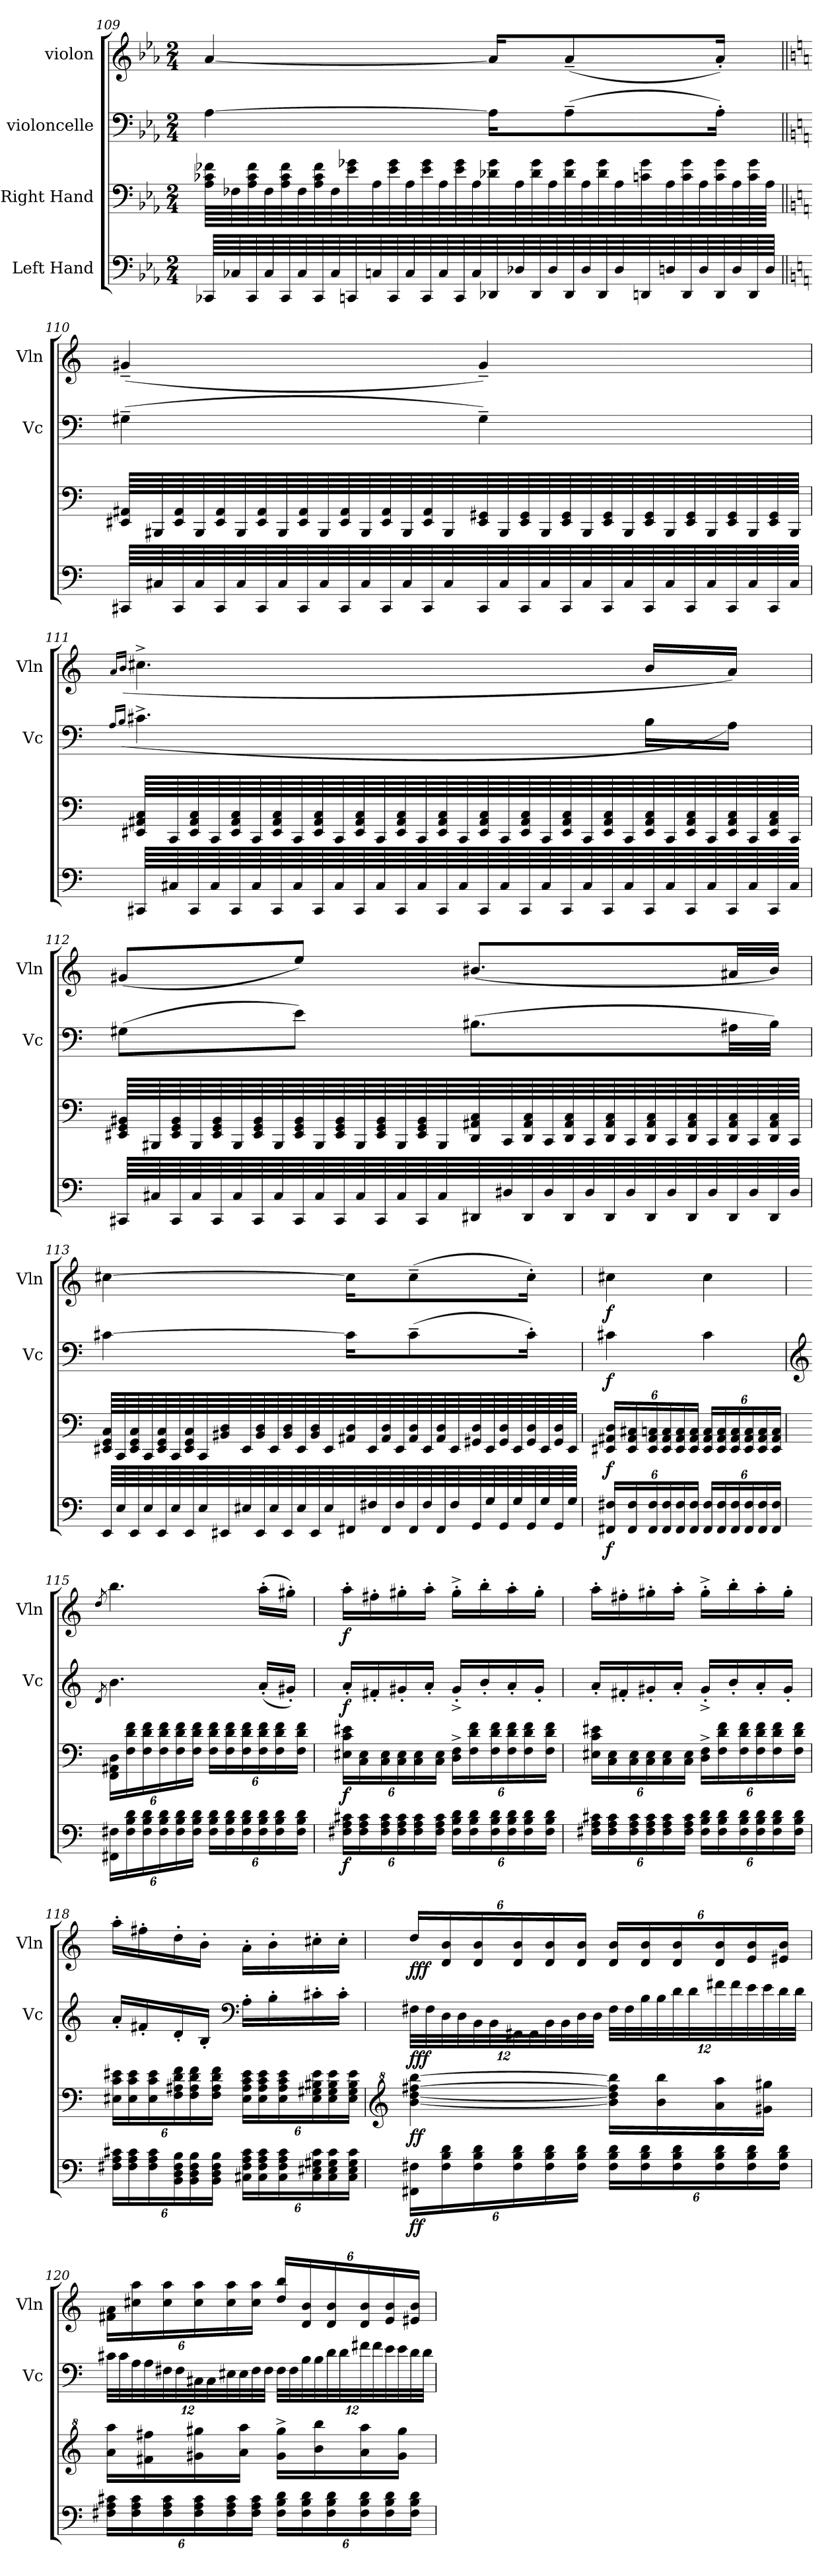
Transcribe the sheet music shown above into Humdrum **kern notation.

**kern	**dynam	**kern	**dynam	**kern	**dynam	**kern	**dynam
*part4	*part4	*part3	*part3	*part2	*part2	*part1	*part1
*staff4	*staff4	*staff3	*staff3	*staff2	*staff2	*staff1	*staff1
*I"Left Hand	*	*I"Right Hand	*	*I"violoncelle	*	*I"violon	*
*	*	*	*	*I'Vc	*	*I'Vln	*
!!LO:PB:g=z
*clefF4	*	*clefF4	*	*clefF4	*	*clefG2	*
*k[b-e-a-]	*	*k[b-e-a-]	*	*k[b-e-a-]	*	*k[b-e-a-]	*
*M2/4	*	*M2/4	*	*M2/4	*	*M2/4	*
=109	=109	=109	=109	=109	=109	=109	=109
64CC-X/LLLL	.	64A-\ 64c-X\ 64f-X\LLLL	.	[4A-\	.	[4a-/	.
64C-X/	.	64F-X\	.	.	.	.	.
64CC-/	.	64A-\ 64c-\ 64f-\	.	.	.	.	.
64C-/	.	64F-\	.	.	.	.	.
64CC-/	.	64A-\ 64c-\ 64f-\	.	.	.	.	.
64C-/	.	64F-\	.	.	.	.	.
64CC-/	.	64A-\ 64c-\ 64f-\	.	.	.	.	.
64C-/	.	64F-\	.	.	.	.	.
64CCn/	.	64e-\ 64g-X\	.	.	.	.	.
64Cn/	.	64A-\	.	.	.	.	.
64CC/	.	64e-\ 64g-\	.	.	.	.	.
64C/	.	64A-\	.	.	.	.	.
64CC/	.	64e-\ 64g-\	.	.	.	.	.
64C/	.	64A-\	.	.	.	.	.
64CC/	.	64e-\ 64g-\	.	.	.	.	.
64C/	.	64A-\	.	.	.	.	.
64DD-X/	.	64d-X\ 64g-\	.	16A-\KL]	.	16a-/KL]	.
64D-X/	.	64A-\	.	.	.	.	.
64DD-/	.	64d-\ 64g-\	.	.	.	.	.
64D-/	.	64A-\	.	.	.	.	.
64DD-/	.	64d-\ 64g-\	.	(>8A-~\	.	(<8a-~/	.
64D-/	.	64A-\	.	.	.	.	.
64DD-/	.	64d-\ 64g-\	.	.	.	.	.
64D-/	.	64A-\	.	.	.	.	.
64DDn/	.	64cn\ 64g-\	.	.	.	.	.
64Dn/	.	64A-\	.	.	.	.	.
64DD/	.	64c\ 64g-\	.	.	.	.	.
64D/	.	64A-\	.	.	.	.	.
64DD/	.	64c\ 64g-\	.	16A-'\Jk)	.	16a-'/Jk)	.
64D/	.	64A-\	.	.	.	.	.
64DD/	.	64c\ 64g-\	.	.	.	.	.
64D/JJJJ	.	64A-\JJJJ	.	.	.	.	.
!!LO:LB:g=z
=110||	=110||	=110||	=110||	=110||	=110||	=110||	=110||
*k[]	*	*k[]	*	*k[]	*	*k[]	*
64CC#X/LLLL	.	64EE#X/ 64AA#X/LLLL	.	(>4G#X~\	.	(<4g#X~/	.
64C#X/	.	64BBB#X/	.	.	.	.	.
64CC#/	.	64EE#/ 64AA#/	.	.	.	.	.
64C#/	.	64BBB#/	.	.	.	.	.
64CC#/	.	64EE#/ 64AA#/	.	.	.	.	.
64C#/	.	64BBB#/	.	.	.	.	.
64CC#/	.	64EE#/ 64AA#/	.	.	.	.	.
64C#/	.	64BBB#/	.	.	.	.	.
64CC#/	.	64EE#/ 64AA#/	.	.	.	.	.
64C#/	.	64BBB#/	.	.	.	.	.
64CC#/	.	64EE#/ 64AA#/	.	.	.	.	.
64C#/	.	64BBB#/	.	.	.	.	.
64CC#/	.	64EE#/ 64AA#/	.	.	.	.	.
64C#/	.	64BBB#/	.	.	.	.	.
64CC#/	.	64EE#/ 64AA#/	.	.	.	.	.
64C#/	.	64BBB#/	.	.	.	.	.
64CC#/	.	64EE#/ 64GG#X/	.	4G#~\)	.	4g#~/)	.
64C#/	.	64BBB#/	.	.	.	.	.
64CC#/	.	64EE#/ 64GG#/	.	.	.	.	.
64C#/	.	64BBB#/	.	.	.	.	.
64CC#/	.	64EE#/ 64GG#/	.	.	.	.	.
64C#/	.	64BBB#/	.	.	.	.	.
64CC#/	.	64EE#/ 64GG#/	.	.	.	.	.
64C#/	.	64BBB#/	.	.	.	.	.
64CC#/	.	64EE#/ 64GG#/	.	.	.	.	.
64C#/	.	64BBB#/	.	.	.	.	.
64CC#/	.	64EE#/ 64GG#/	.	.	.	.	.
64C#/	.	64BBB#/	.	.	.	.	.
64CC#/	.	64EE#/ 64GG#/	.	.	.	.	.
64C#/	.	64BBB#/	.	.	.	.	.
64CC#/	.	64EE#/ 64GG#/	.	.	.	.	.
64C#/JJJJ	.	64BBB#/JJJJ	.	.	.	.	.
!!LO:LB:g=z
=111	=111	=111	=111	=111	=111	=111	=111
.	.	.	.	16qA/LL	.	16qa/LL	.
.	.	.	.	(<16qB/JJ	.	(<16qb/JJ	.
64CC#X/LLLL	.	64EE#X/ 64AA#X/ 64C/LLLL	.	4.c#X^\	.	4.cc#X^\	.
64C#X/	.	64CC/	.	.	.	.	.
64CC#/	.	64EE#/ 64AA#/ 64C/	.	.	.	.	.
64C#/	.	64CC/	.	.	.	.	.
64CC#/	.	64EE#/ 64AA#/ 64C/	.	.	.	.	.
64C#/	.	64CC/	.	.	.	.	.
64CC#/	.	64EE#/ 64AA#/ 64C/	.	.	.	.	.
64C#/	.	64CC/	.	.	.	.	.
64CC#/	.	64EE#/ 64AA#/ 64C/	.	.	.	.	.
64C#/	.	64CC/	.	.	.	.	.
64CC#/	.	64EE#/ 64AA#/ 64C/	.	.	.	.	.
64C#/	.	64CC/	.	.	.	.	.
64CC#/	.	64EE#/ 64AA#/ 64C/	.	.	.	.	.
64C#/	.	64CC/	.	.	.	.	.
64CC#/	.	64EE#/ 64AA#/ 64C/	.	.	.	.	.
64C#/	.	64CC/	.	.	.	.	.
64CC#/	.	64EE#/ 64AA#/ 64C/	.	.	.	.	.
64C#/	.	64CC/	.	.	.	.	.
64CC#/	.	64EE#/ 64AA#/ 64C/	.	.	.	.	.
64C#/	.	64CC/	.	.	.	.	.
64CC#/	.	64EE#/ 64AA#/ 64C/	.	.	.	.	.
64C#/	.	64CC/	.	.	.	.	.
64CC#/	.	64EE#/ 64AA#/ 64C/	.	.	.	.	.
64C#/	.	64CC/	.	.	.	.	.
64CC#/	.	64EE#/ 64AA#/ 64C/	.	16B\LL	.	16b/LL	.
64C#/	.	64CC/	.	.	.	.	.
64CC#/	.	64EE#/ 64AA#/ 64C/	.	.	.	.	.
64C#/	.	64CC/	.	.	.	.	.
64CC#/	.	64EE#/ 64AA#/ 64C/	.	16A\JJ)	.	16a/JJ)	.
64C#/	.	64CC/	.	.	.	.	.
64CC#/	.	64EE#/ 64AA#/ 64C/	.	.	.	.	.
64C#/JJJJ	.	64CC/JJJJ	.	.	.	.	.
!!LO:PB:g=z
=112	=112	=112	=112	=112	=112	=112	=112
64CC#X/LLLL	.	64EE#X/ 64GG/ 64BB#X/LLLL	.	(>8G#X\L	.	(<8g#X/L	.
64C#X/	.	64BBB#X/	.	.	.	.	.
64CC#/	.	64EE#/ 64GG/ 64BB#/	.	.	.	.	.
64C#/	.	64BBB#/	.	.	.	.	.
64CC#/	.	64EE#/ 64GG/ 64BB#/	.	.	.	.	.
64C#/	.	64BBB#/	.	.	.	.	.
64CC#/	.	64EE#/ 64GG/ 64BB#/	.	.	.	.	.
64C#/	.	64BBB#/	.	.	.	.	.
64CC#/	.	64EE#/ 64GG/ 64BB#/	.	8e\J)	.	8ee/J)	.
64C#/	.	64BBB#/	.	.	.	.	.
64CC#/	.	64EE#/ 64GG/ 64BB#/	.	.	.	.	.
64C#/	.	64BBB#/	.	.	.	.	.
64CC#/	.	64EE#/ 64GG/ 64BB#/	.	.	.	.	.
64C#/	.	64BBB#/	.	.	.	.	.
64CC#/	.	64EE#/ 64GG/ 64BB#/	.	.	.	.	.
64C#/	.	64BBB#/	.	.	.	.	.
64DD#X/	.	64DD/ 64AA#X/ 64C/	.	(>8.B#X\L	.	(<8.b#X/L	.
64D#X/	.	64CC/	.	.	.	.	.
64DD#/	.	64DD/ 64AA#/ 64C/	.	.	.	.	.
64D#/	.	64CC/	.	.	.	.	.
64DD#/	.	64DD/ 64AA#/ 64C/	.	.	.	.	.
64D#/	.	64CC/	.	.	.	.	.
64DD#/	.	64DD/ 64AA#/ 64C/	.	.	.	.	.
64D#/	.	64CC/	.	.	.	.	.
64DD#/	.	64DD/ 64AA#/ 64C/	.	.	.	.	.
64D#/	.	64CC/	.	.	.	.	.
64DD#/	.	64DD/ 64AA#/ 64C/	.	.	.	.	.
64D#/	.	64CC/	.	.	.	.	.
64DD#/	.	64DD/ 64AA#/ 64C/	.	32A#X\LL	.	32a#X/LL	.
64D#/	.	64CC/	.	.	.	.	.
64DD#/	.	64DD/ 64AA#/ 64C/	.	32B#\JJJ)	.	32b#/JJJ)	.
64D#/JJJJ	.	64CC/JJJJ	.	.	.	.	.
!!LO:LB:g=z
=113	=113	=113	=113	=113	=113	=113	=113
64EE/LLLL	.	64EE#X/ 64GG/ 64C/LLLL	.	[4c#X\	.	[4cc#X\	.
64E/	.	64CC/	.	.	.	.	.
64EE/	.	64EE#/ 64GG/ 64C/	.	.	.	.	.
64E/	.	64CC/	.	.	.	.	.
64EE/	.	64EE#/ 64GG/ 64C/	.	.	.	.	.
64E/	.	64CC/	.	.	.	.	.
64EE/	.	64EE#/ 64GG/ 64C/	.	.	.	.	.
64E/	.	64CC/	.	.	.	.	.
64EE#X/	.	64BB#X/ 64D/	.	.	.	.	.
64E#X/	.	64EE#/	.	.	.	.	.
64EE#/	.	64BB#/ 64D/	.	.	.	.	.
64E#/	.	64EE#/	.	.	.	.	.
64EE#/	.	64BB#/ 64D/	.	.	.	.	.
64E#/	.	64EE#/	.	.	.	.	.
64EE#/	.	64BB#/ 64D/	.	.	.	.	.
64E#/	.	64EE#/	.	.	.	.	.
64FF#X/	.	64AA#X/ 64D/	.	16c#\KL]	.	16cc#\KL]	.
64F#X/	.	64EE#/	.	.	.	.	.
64FF#/	.	64AA#/ 64D/	.	.	.	.	.
64F#/	.	64EE#/	.	.	.	.	.
64FF#/	.	64AA#/ 64D/	.	(>8c#~\	.	(>8cc#~\	.
64F#/	.	64EE#/	.	.	.	.	.
64FF#/	.	64AA#/ 64D/	.	.	.	.	.
64F#/	.	64EE#/	.	.	.	.	.
64GG/	.	64GG#X/ 64D/	.	.	.	.	.
64G/	.	64EE#/	.	.	.	.	.
64GG/	.	64GG#/ 64D/	.	.	.	.	.
64G/	.	64EE#/	.	.	.	.	.
64GG/	.	64GG#/ 64D/	.	16c#'\Jk)	.	16cc#'\Jk)	.
64G/	.	64EE#/	.	.	.	.	.
64GG/	.	64GG#/ 64D/	.	.	.	.	.
64G/JJJJ	.	64EE#/JJJJ	.	.	.	.	.
!!LO:PB:g=z
=114	=114	=114	=114	=114	=114	=114	=114
*Xbrackettup	*	*Xbrackettup	*	*	*	*	*
!	!LO:DY:b	!	!LO:DY:b	!	!LO:DY:b	!	!LO:DY:b
24FF#X/ 24F#X/LL	f	24EE#X/ 24AA#X/ 24D/LL	f	4c#X\	f	4cc#X\	f
24FF#/ 24F#/	.	24EE#/ 24AA#/ 24C#X/	.	.	.	.	.
24FF#/ 24F#/	.	24EE#/ 24AA#/ 24Cn/	.	.	.	.	.
24FF#/ 24F#/	.	24EE#/ 24AA#/ 24C/	.	.	.	.	.
24FF#/ 24F#/	.	24EE#/ 24AA#/ 24C/	.	.	.	.	.
24FF#/ 24F#/JJ	.	24EE#/ 24AA#/ 24C/JJ	.	.	.	.	.
24FF#/ 24F#/LL	.	24EE#/ 24AA#/ 24C/LL	.	4c#\	.	4cc#\	.
24FF#/ 24F#/	.	24EE#/ 24AA#/ 24C/	.	.	.	.	.
24FF#/ 24F#/	.	24EE#/ 24AA#/ 24C/	.	.	.	.	.
24FF#/ 24F#/	.	24EE#/ 24AA#/ 24C/	.	.	.	.	.
24FF#/ 24F#/	.	24EE#/ 24AA#/ 24C/	.	.	.	.	.
24FF#/ 24F#/JJ	.	24EE#/ 24AA#/ 24C/JJ	.	.	.	.	.
=115	=115	=115	=115	=115	=115	=115	=115
*	*	*	*	*clefG2	*	*	*
.	.	.	.	8qd/	.	8qdd/	.
24FF#X\ 24F#X\LL	.	24FF\ 24AA#X\ 24D\LL	.	4.b\	.	4.bb\	.
24F#\ 24B\ 24d\	.	24F\ 24d\ 24f\	.	.	.	.	.
24F#\ 24B\ 24d\	.	24F\ 24d\ 24f\	.	.	.	.	.
24F#\ 24B\ 24d\	.	24F\ 24d\ 24f\	.	.	.	.	.
24F#\ 24B\ 24d\	.	24F\ 24d\ 24f\	.	.	.	.	.
24F#\ 24B\ 24d\JJ	.	24F\ 24d\ 24f\JJ	.	.	.	.	.
24F#\ 24B\ 24d\LL	.	24F\ 24d\ 24f\LL	.	.	.	.	.
24F#\ 24B\ 24d\	.	24F\ 24d\ 24f\	.	.	.	.	.
24F#\ 24B\ 24d\	.	24F\ 24d\ 24f\	.	.	.	.	.
24F#\ 24B\ 24d\	.	24F\ 24d\ 24f\	.	(<16a'/LL	.	(>16aa'\LL	.
24F#\ 24B\ 24d\	.	24F\ 24d\ 24f\	.	.	.	.	.
.	.	.	.	16g#X'/JJ)	.	16gg#X'\JJ)	.
24F#\ 24B\ 24d\JJ	.	24F\ 24d\ 24f\JJ	.	.	.	.	.
!!LO:PB:g=z
=116	=116	=116	=116	=116	=116	=116	=116
!	!LO:DY:b	!	!LO:DY:b	!	!LO:DY:b	!	!LO:DY:b
24F#X\ 24A\ 24c#X\LL	f	24E#X\ 24c\ 24e#X\LL	f	16a'/LL	f	16aa'\LL	f
24F#\ 24A\ 24c#\	.	24C\ 24E#\	.	.	.	.	.
.	.	.	.	16f#X'/	.	16ff#X'\	.
24F#\ 24A\ 24c#\	.	24C\ 24E#\	.	.	.	.	.
24F#\ 24A\ 24c#\	.	24C\ 24E#\	.	16g#X'/	.	16gg#X'\	.
24F#\ 24A\ 24c#\	.	24C\ 24E#\	.	.	.	.	.
.	.	.	.	16a'/JJ	.	16aa'\JJ	.
24F#\ 24A\ 24c#\JJ	.	24C\ 24E#\JJ	.	.	.	.	.
24F#\ 24B\ 24d\LL	.	24D\^ 24F\^LL	.	16g#'^/LL	.	16gg#'^\LL	.
24F#\ 24B\ 24d\	.	24F\ 24d\ 24f\	.	.	.	.	.
.	.	.	.	16b'/	.	16bb'\	.
24F#\ 24B\ 24d\	.	24F\ 24d\ 24f\	.	.	.	.	.
24F#\ 24B\ 24d\	.	24F\ 24d\ 24f\	.	16a'/	.	16aa'\	.
24F#\ 24B\ 24d\	.	24F\ 24d\ 24f\	.	.	.	.	.
.	.	.	.	16g#'/JJ	.	16gg#'\JJ	.
24F#\ 24B\ 24d\JJ	.	24F\ 24d\ 24f\JJ	.	.	.	.	.
=117	=117	=117	=117	=117	=117	=117	=117
24F#X\ 24A\ 24c#X\LL	.	24E#X\ 24c\ 24e#X\LL	.	16a'/LL	.	16aa'\LL	.
24F#\ 24A\ 24c#\	.	24C\ 24E#\	.	.	.	.	.
.	.	.	.	16f#X'/	.	16ff#X'\	.
24F#\ 24A\ 24c#\	.	24C\ 24E#\	.	.	.	.	.
24F#\ 24A\ 24c#\	.	24C\ 24E#\	.	16g#X'/	.	16gg#X'\	.
24F#\ 24A\ 24c#\	.	24C\ 24E#\	.	.	.	.	.
.	.	.	.	16a'/JJ	.	16aa'\JJ	.
24F#\ 24A\ 24c#\JJ	.	24C\ 24E#\JJ	.	.	.	.	.
24F#\ 24B\ 24d\LL	.	24D\^ 24F\^LL	.	16g#'^/LL	.	16gg#'^\LL	.
24F#\ 24B\ 24d\	.	24F\ 24d\ 24f\	.	.	.	.	.
.	.	.	.	16b'/	.	16bb'\	.
24F#\ 24B\ 24d\	.	24F\ 24d\ 24f\	.	.	.	.	.
24F#\ 24B\ 24d\	.	24F\ 24d\ 24f\	.	16a'/	.	16aa'\	.
24F#\ 24B\ 24d\	.	24F\ 24d\ 24f\	.	.	.	.	.
.	.	.	.	16g#'/JJ	.	16gg#'\JJ	.
24F#\ 24B\ 24d\JJ	.	24F\ 24d\ 24f\JJ	.	.	.	.	.
!!LO:PB:g=z
=118	=118	=118	=118	=118	=118	=118	=118
24F#X\ 24A\ 24c#X\LL	.	24E#X\ 24c\ 24e#X\LL	.	16a'/LL	.	16aa'\LL	.
24F#\ 24A\ 24c#\	.	24E#\ 24c\ 24e#\	.	.	.	.	.
.	.	.	.	16f#X'/	.	16ff#X'\	.
24F#\ 24A\ 24c#\	.	24E#\ 24c\ 24e#\	.	.	.	.	.
24BB\ 24D\ 24F#\ 24B\	.	24F\ 24A#X\ 24d\ 24f\	.	16d'/	.	16dd'\	.
24BB\ 24D\ 24F#\ 24B\	.	24F\ 24A#\ 24d\ 24f\	.	.	.	.	.
.	.	.	.	16B'/JJ	.	16b'\JJ	.
24BB\ 24D\ 24F#\ 24B\JJ	.	24F\ 24A#\ 24d\ 24f\JJ	.	.	.	.	.
*	*	*	*	*clefF4	*	*	*
24C#X\ 24F#\ 24A\ 24c#\LL	.	24E#\ 24A#\ 24c\ 24e#\LL	.	16A'\LL	.	16a'\LL	.
24C#\ 24F#\ 24A\ 24c#\	.	24E#\ 24A#\ 24c\ 24e#\	.	.	.	.	.
.	.	.	.	16B'\	.	16b'\	.
24C#\ 24F#\ 24A\ 24c#\	.	24E#\ 24A#\ 24c\ 24e#\	.	.	.	.	.
24C#\ 24E#X\ 24G#X\ 24c#\	.	24E#\ 24G#X\ 24B#X\ 24e#\	.	16c#X'\	.	16cc#X'\	.
24C#\ 24E#\ 24G#\ 24c#\	.	24E#\ 24G#\ 24B#\ 24e#\	.	.	.	.	.
.	.	.	.	16c#'\JJ	.	16cc#'\JJ	.
24C#\ 24E#\ 24G#\ 24c#\JJ	.	24E#\ 24G#\ 24B#\ 24e#\JJ	.	.	.	.	.
=119	=119	=119	=119	=119	=119	=119	=119
*	*	*clefG^2	*	*	*	*	*
*	*	*	*	*Xbrackettup	*	*Xbrackettup	*
!	!LO:DY:b	!	!LO:DY:b	!	!LO:DY:b	!	!LO:DY:b
24FF#X\ 24F#X\LL	ff	[4bb\ [4ddd\ [4fff#X\ [4bbb\	ff	48F#X\LLL	fff	24dd/LL	fff
.	.	.	.	48F#\	.	.	.
24F#\ 24B\ 24d\	.	.	.	48D\	.	24d/ 24b/	.
.	.	.	.	48D\	.	.	.
24F#\ 24B\ 24d\	.	.	.	48BB\	.	24d/ 24b/	.
.	.	.	.	48BB\	.	.	.
24F#\ 24B\ 24d\	.	.	.	48FF#X\	.	24d/ 24b/	.
.	.	.	.	48FF#\	.	.	.
24F#\ 24B\ 24d\	.	.	.	48BB\	.	24d/ 24b/	.
.	.	.	.	48BB\	.	.	.
24F#\ 24B\ 24d\JJ	.	.	.	48D\	.	24d/ 24b/JJ	.
.	.	.	.	48D\JJJ	.	.	.
24F#\ 24B\ 24d\LL	.	16bb\] 16ddd\] 16fff#\] 16bbb\]LL	.	48F#\LLL	.	24d/ 24b/LL	.
.	.	.	.	48F#\	.	.	.
24F#\ 24B\ 24d\	.	.	.	48B\	.	24d/ 24b/	.
.	.	16bb\ 16bbb\	.	48B\	.	.	.
24F#\ 24B\ 24d\	.	.	.	48d\	.	24d/ 24b/	.
.	.	.	.	48d\	.	.	.
24F#\ 24B\ 24d\	.	16aa\ 16aaa\	.	48f#X\	.	24d/ 24b/	.
.	.	.	.	48f#\	.	.	.
24F#\ 24B\ 24d\	.	.	.	48e\	.	24e/ 24b/	.
.	.	16gg#X\ 16ggg#X\JJ	.	48e\	.	.	.
24F#\ 24B\ 24d\JJ	.	.	.	48d\	.	24e#X/ 24b/JJ	.
.	.	.	.	48d\JJJ	.	.	.
!!LO:PB:g=z
=120	=120	=120	=120	=120	=120	=120	=120
24F#X\ 24A\ 24c#X\LL	.	16aa\ 16aaa\LL	.	48c#X\LLL	.	24f#X\ 24a\LL	.
.	.	.	.	48c#\	.	.	.
24F#\ 24A\ 24c#\	.	.	.	48A\	.	24cc#X\ 24aa\	.
.	.	16ff#X\ 16fff#X\	.	48A\	.	.	.
24F#\ 24A\ 24c#\	.	.	.	48F#X\	.	24cc#\ 24aa\	.
.	.	.	.	48F#\	.	.	.
24F#\ 24A\ 24c#\	.	16gg#X\ 16ggg#X\	.	48C#X\	.	24cc#\ 24aa\	.
.	.	.	.	48C#\	.	.	.
24F#\ 24A\ 24c#\	.	.	.	48E#X\	.	24cc#\ 24aa\	.
.	.	16aa\ 16aaa\JJ	.	48E#\	.	.	.
24F#\ 24A\ 24c#\JJ	.	.	.	48F#\	.	24cc#\ 24aa\JJ	.
.	.	.	.	48F#\JJJ	.	.	.
24F#\ 24B\ 24d\LL	.	16gg#\^ 16ggg#\^LL	.	48F#\LLL	.	24dd/ 24bb/LL	.
.	.	.	.	48F#\	.	.	.
24F#\ 24B\ 24d\	.	.	.	48B\	.	24d/ 24b/	.
.	.	16bb\ 16bbb\	.	48B\	.	.	.
24F#\ 24B\ 24d\	.	.	.	48d\	.	24d/ 24b/	.
.	.	.	.	48d\	.	.	.
24F#\ 24B\ 24d\	.	16aa\ 16aaa\	.	48f#X\	.	24d/ 24b/	.
.	.	.	.	48f#\	.	.	.
24F#\ 24B\ 24d\	.	.	.	48e\	.	24e/ 24b/	.
.	.	16gg#\ 16ggg#\JJ	.	48e\	.	.	.
24F#\ 24B\ 24d\JJ	.	.	.	48d\	.	24e#X/ 24b/JJ	.
.	.	.	.	48d\JJJ	.	.	.
=	=	=	=	=	=	=	=
*-	*-	*-	*-	*-	*-	*-	*-
